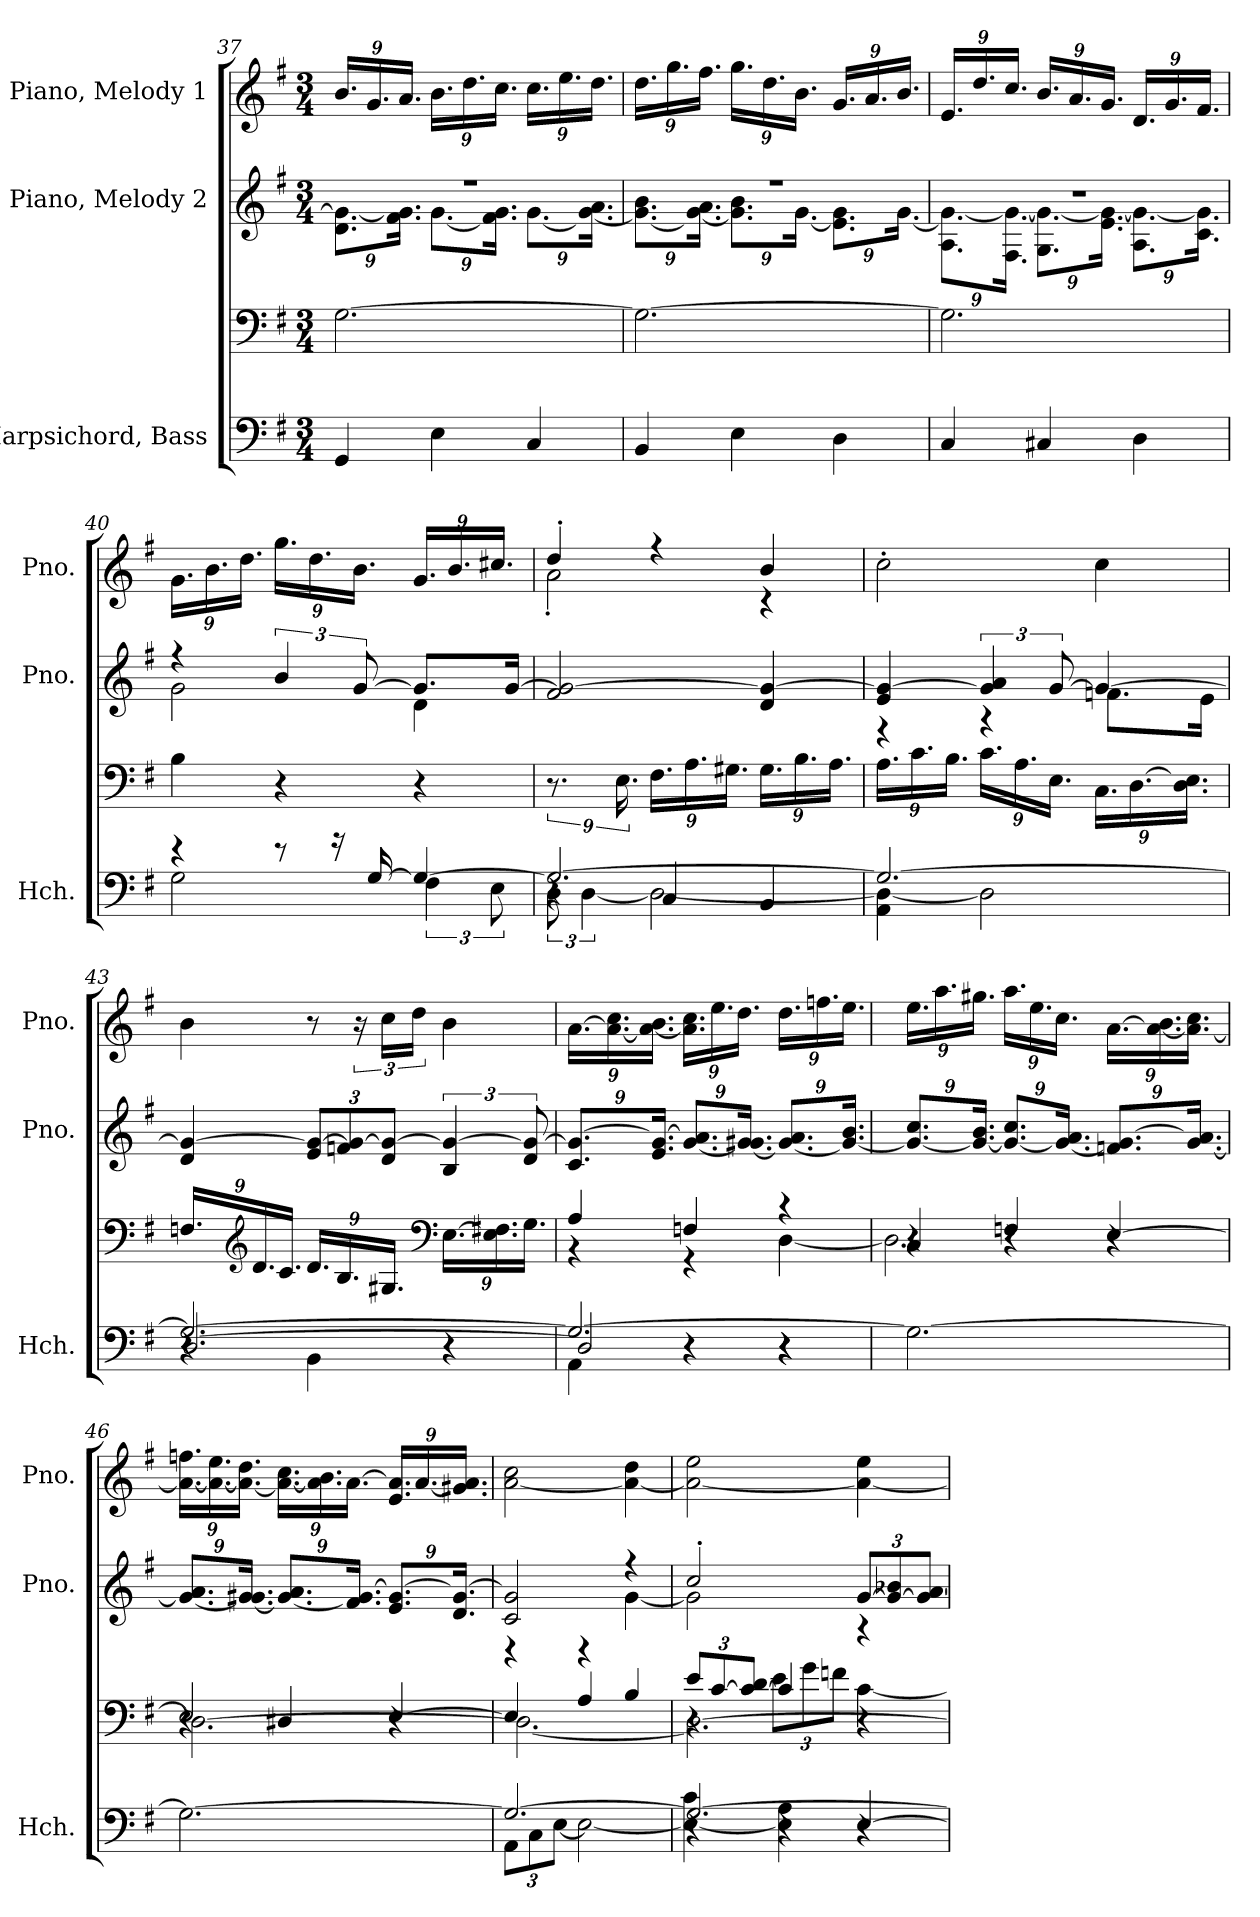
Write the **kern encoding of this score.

**kern	**kern	**kern	**kern
*part3	*part3	*part2	*part1
*staff4	*staff3	*staff2	*staff1
*I"Harpsichord, Bass	*	*I"Piano, Melody 2	*I"Piano, Melody 1
*I'Hch.	*	*I'Pno.	*I'Pno.
*clefF4	*clefF4	*clefG2	*clefG2
*k[f#]	*k[f#]	*k[f#]	*k[f#]
*M3/4	*M3/4	*M3/4	*M3/4
=37	=37	=37	=37
*	*	*^	*
*	*	*	*Xbrackettup	*Xbrackettup
4GG/	[2.G\	2.r	9.d\ 9.g\_L	18.b/LL
.	.	.	.	18.g/
.	.	.	18.f#\ 18.g\]Jk	18.a/JJ
4E\	.	.	[9.g\L	18.b\LL
.	.	.	.	18.dd\
.	.	.	18.f#\ 18.g\]Jk	18.cc\JJ
4C/	.	.	[9.g\L	18.cc\LL
.	.	.	.	18.ee\
.	.	.	18.g\_ 18.a\Jk	18.dd\JJ
!!LO:PB:g=z
=38	=38	=38	=38	=38
4BB/	2.G\_	2.r	9.g\_ 9.b\L	18.dd\LL
.	.	.	.	18.gg\
.	.	.	18.g\_ 18.a\Jk	18.ff#\JJ
4E\	.	.	9.g\] 9.b\L	18.gg\LL
.	.	.	.	18.dd\
.	.	.	[18.g\Jk	18.b\JJ
4D\	.	.	9.e\ 9.g\]L	18.g/LL
.	.	.	.	18.a/
.	.	.	[18.g\Jk	18.b/JJ
=39	=39	=39	=39	=39
4C/	2.G\]	2.r	9.A\ 9.g\_L	18.e/LL
.	.	.	.	18.dd/
.	.	.	18.F#\ 18.g\_Jk	18.cc/JJ
4C#X/	.	.	9.G\ 9.g\_L	18.b/LL
.	.	.	.	18.a/
.	.	.	18.e\ 18.g\_Jk	18.g/JJ
4D\	.	.	9.A\ 9.g\_L	18.d/LL
.	.	.	.	18.g/
.	.	.	18.c\ 18.g\]Jk	18.f#/JJ
!!LO:LB:g=z
=40	=40	=40	=40	=40
*^	*	*	*	*
4r	2G\	4B\	4r	2g\	18.g\LL
.	.	.	.	.	18.b\
.	.	.	.	.	18.dd\JJ
*	*	*	*brackettup	*	*
8r	.	4r	6b/	.	18.gg\LL
.	.	.	.	.	18.dd\
16r	.	.	.	.	.
.	.	.	[12g/	.	18.b\JJ
[16G/	.	.	.	.	.
4G/_	6F#\	4r	8.g/L]	4d\	18.g/LL
.	.	.	.	.	18.b/
.	12E\	.	.	.	18.cc#X/JJ
.	.	.	[16g/Jk	.	.
*	*	*	*v	*v	*
=41	=41	=41	=41	=41
*	*^	*	*	*^
2.G/_	12D\	4r	9.r	2f#/ 2g/_	4dd'/	2a'\
.	[6D\	.	.	.	.	.
.	.	.	18.E\	.	.	.
.	2D\_	4C/	18.F#\LL	.	4r	.
.	.	.	18.A\	.	.	.
.	.	.	18.G#X\JJ	.	.	.
.	.	4BB/	18.G#\LL	4d/ 4g/_	4b/	4r
.	.	.	18.B\	.	.	.
.	.	.	18.A\JJ	.	.	.
*	*v	*v	*	*	*v	*v
=42	=42	=42	=42	=42
*	*	*Xbrackettup	*	*
*	*	*	*^	*
2.G/_	4AA\ 4D\_	18.A\LL	4e/ 4g/_	4r	2cc'\
.	.	18.c\	.	.	.
.	.	18.B\JJ	.	.	.
.	2D\]	18.c\LL	6g/] 6a/	4r	.
.	.	18.A\	.	.	.
.	.	18.E\JJ	[12g/	.	.
.	.	18.C\LL	4g/_	8.fn\L	4cc\
.	.	[18.D\	.	.	.
.	.	18.D\] 18.E\JJ	.	.	.
.	.	.	.	16e\Jk	.
*	*	*	*v	*v	*
!!LO:LB:g=z
=43	=43	=43	=43	=43
*	*^	*	*	*
2.G/_	4r	[2.D/	18.Fn/LL	4d/ 4g/_	4b\
*	*	*	*clefG2	*	*
.	.	.	18.d/	.	.
.	.	.	18.c/JJ	.	.
*	*	*	*	*Xbrackettup	*
.	4BB\	.	18.d/LL	12e/ 12g/_L	8r
.	.	.	18.B/	12fn/ 12g/_	.
*	*	*	*	*	*brackettup
.	.	.	.	.	24r
.	.	.	18.G#X/JJ	12d/ 12g/_J	24cc\LL
.	.	.	.	.	24dd\JJ
*	*	*	*clefF4	*	*
*	*	*	*	*brackettup	*
.	4r	.	[18.E\LL	6B/ 6g/_	4b\
.	.	.	18.E\] 18.F#X\	.	.
.	.	.	18.G#\JJ	12d/ 12g/_	.
=44	=44	=44	=44	=44	=44
*	*	*	*^	*	*
*	*	*	*	*	*Xbrackettup	*Xbrackettup
2.G/_	4AA\	2D/]	4A/	4r	9.c/ 9.g/_L	[18.a\LL
.	.	.	.	.	.	18.a\_ 18.cc\
.	.	.	.	.	18.e/ 18.g/_Jk	18.a\_ 18.b\JJ
.	4r	.	4Fn/	4r	9.g/_ 9.a/L	18.a\] 18.cc\LL
.	.	.	.	.	.	18.ee\
.	.	.	.	.	18.g/_ 18.g#X/Jk	18.dd\JJ
.	4r	4r	4r	[4D\	9.g/_ 9.a/L	18.dd\LL
.	.	.	.	.	.	18.ffn\
.	.	.	.	.	18.g/_ 18.b/Jk	18.ee\JJ
*v	*v	*v	*	*	*	*
!!LO:PB:g=z
=45	=45	=45	=45	=45
*	*	*^	*	*
2.G\_	4C/	2.D\]	4r	9.g/_ 9.cc/L	18.ee\LL
.	.	.	.	.	18.aa\
.	.	.	.	18.g/_ 18.b/Jk	18.gg#X\JJ
.	4Fn/	.	4r	9.g/_ 9.cc/L	18.aa\LL
.	.	.	.	.	18.ee\
.	.	.	.	18.g/_ 18.a/Jk	18.cc\JJ
.	4r	.	[4E/	9.fn/ 9.g/_L	[18.a\LL
.	.	.	.	.	18.a\_ 18.b\
.	.	.	.	18.g/_ 18.a/Jk	18.a\_ 18.cc\JJ
=46	=46	=46	=46	=46	=46
2.G\_	4r	2E/]	[2.D\	9.g/_ 9.a/L	18.a\_ 18.ffn\LL
.	.	.	.	.	18.a\_ 18.ee\
.	.	.	.	18.g/_ 18.g#X/Jk	18.a\_ 18.dd\JJ
.	4D#X/	.	.	9.g/_ 9.a/L	18.a\_ 18.cc\LL
.	.	.	.	.	18.a\] 18.b\
.	.	.	.	18.f#/ 18.g/_Jk	[18.a\JJ
.	[4E/	4r	.	9.e/ 9.g/_L	18.e/ 18.a/]LL
.	.	.	.	.	[18.a/
.	.	.	.	18.d/ 18.g/_Jk	18.g#X/ 18.a/]JJ
*	*v	*v	*v	*	*
!!LO:LB:g=z
=47	=47	=47	=47
*^	*	*	*
*	*Xbrackettup	*	*	*
*	*	*^	*^	*
2.G/_	12AA\L	4E/]	2.D\_	2c/ 2g/]	4r	[2a\ 2cc\
.	12C\	.	.	.	.	.
.	[12E\J	.	.	.	.	.
.	2E\_	4A/	.	.	4r	.
.	.	4B/	.	4r	[4g\	4a\_ 4dd\
=48	=48	=48	=48	=48	=48	=48
*	*^	*	*^	*	*	*
2.G/_	4E\_ 4c\	4r	12e/L	4r	2.D\_	2cc'/	2g\]	2a\_ 2ee\
.	.	.	[12c/	.	.	.	.	.
.	.	.	12c/_ 12d/J	.	.	.	.	.
.	4E\] 4A\	4r	4c/]	12e\L	.	.	.	.
.	.	.	.	12g\	.	.	.	.
.	.	.	.	12fn\J	.	.	.	.
.	4r	[4E/	4r	[4c\	.	[12g/L	4r	4a\_ 4ee\
.	.	.	.	.	.	12g/_ 12b-X/	.	.
.	.	.	.	.	.	12g/_ 12a/J	.	.
*v	*v	*v	*	*	*	*v	*v	*
*	*v	*v	*v	*	*
=	=	=	=
*-	*-	*-	*-
